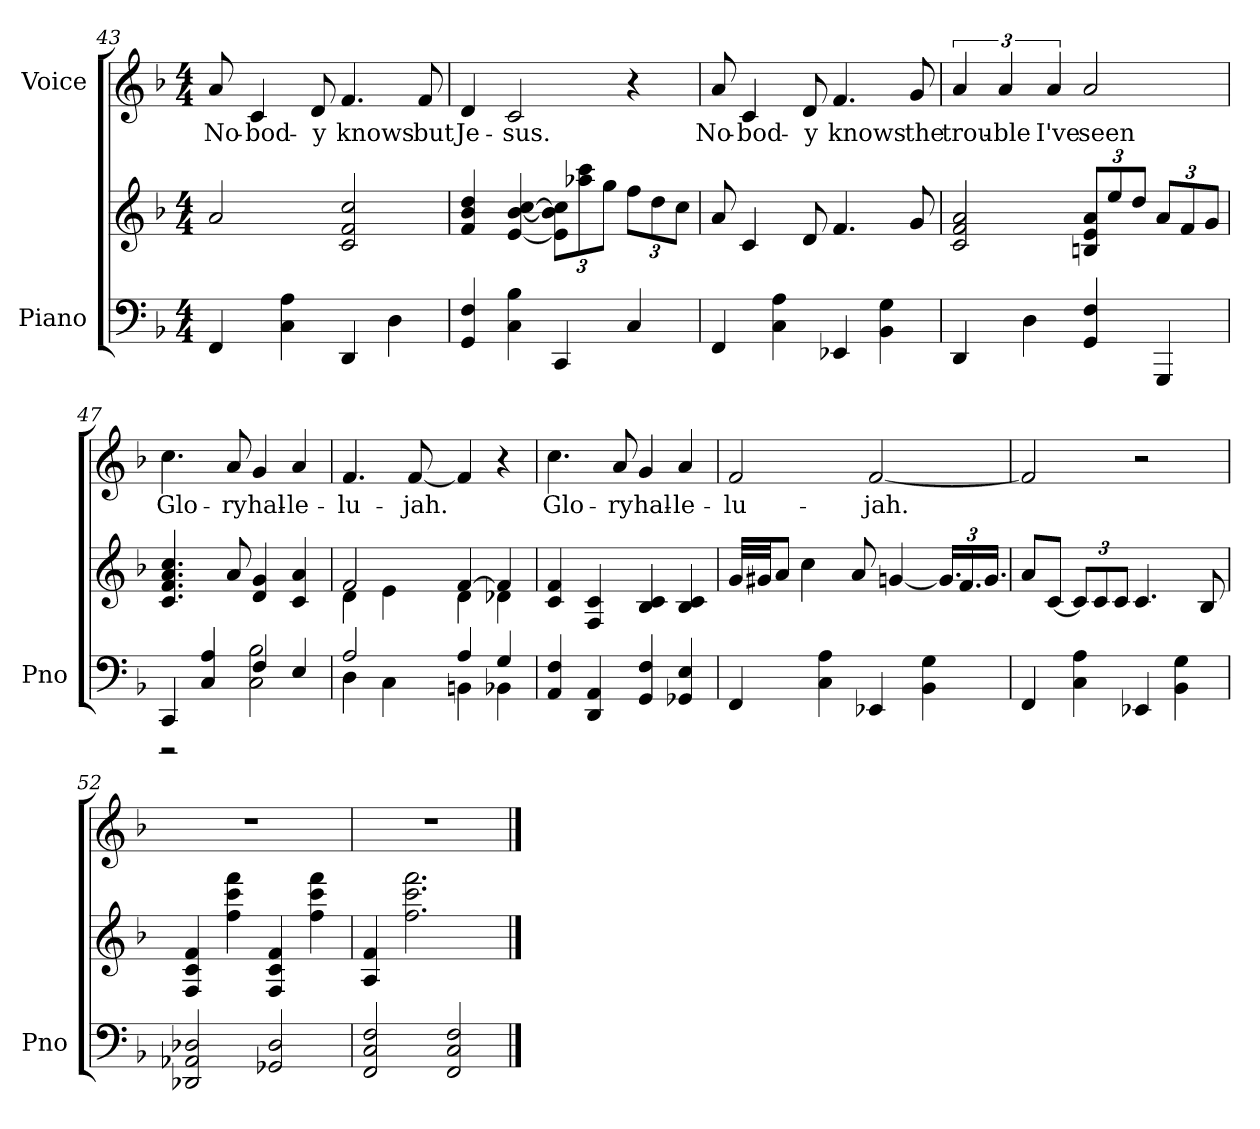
**kern	**kern	**kern	**text
*part2	*part2	*part1	*part1
*staff3	*staff2	*staff1	*staff1
*I"Piano	*	*I"Voice	*
*I'Pno	*	*	*
*clefF4	*clefG2	*clefG2	*
*k[b-]	*k[b-]	*k[b-]	*
*M4/4	*M4/4	*M4/4	*
=43	=43	=43	=43
!	!	!	!LO:LY:b
4FF/	2a/	8a/	No-
!	!	!	!LO:LY:b
.	.	4c/	-bod-
4C\ 4A\	.	.	.
!	!	!	!LO:LY:b
.	.	8d/	-y
!	!	!	!LO:LY:b
4DD/	2c/ 2f/ 2cc/	4.f/	knows
4D\	.	.	.
!	!	!	!LO:LY:b
.	.	8f/	but
=44	=44	=44	=44
!	!	!	!LO:LY:b
4GG/ 4F/	4f/ 4b-/ 4dd/	4d/	Je-
!	!	!	!LO:LY:b
4C\ 4B-\	[4e/ [4b-/ [4cc/	2c/	-sus.
*	*Xbrackettup	*	*
4CC/	12e\] 12b-\] 12cc\]L	.	.
.	12aa-X\ 12ccc\	.	.
.	12gg\J	.	.
4C/	12ff\L	4r	.
.	12dd\	.	.
.	12cc\J	.	.
!!LO:LB:g=z
=45	=45	=45	=45
!	!	!	!LO:LY:b
4FF/	8a/	8a/	No-
!	!	!	!LO:LY:b
.	4c/	4c/	-bod-
4C\ 4A\	.	.	.
!	!	!	!LO:LY:b
.	8d/	8d/	-y
!	!	!	!LO:LY:b
4EE-X/	4.f/	4.f/	knows
4BB-\ 4G\	.	.	.
!	!	!	!LO:LY:b
.	8g/	8g/	the
=46	=46	=46	=46
!	!	!	!LO:LY:b
4DD/	2c/ 2f/ 2a/	6a/	trou-
!	!	!	!LO:LY:b
.	.	6a/	-ble
4D\	.	.	.
!	!	!	!LO:LY:b
.	.	6a/	I've
!	!	!	!LO:LY:b
4GG/ 4F/	12Bn/ 12e/ 12a/L	2a/	seen
.	12ee/	.	.
.	12dd/J	.	.
4GGG/	12a/L	.	.
.	12f/	.	.
.	12g/J	.	.
=47	=47	=47	=47
*^	*	*	*
!	!	!	!	!LO:LY:b
4CC/	2r	4.c/ 4.f/ 4.a/ 4.cc/	4.cc\	Glo-
4C/ 4A/	.	.	.	.
!	!	!	!	!LO:LY:b
.	.	8a/	8a/	-ry
!	!	!	!	!LO:LY:b
4F/	2C\ 2B-\	4d/ 4g/	4g/	hal-
!	!	!	!	!LO:LY:b
4E/	.	4c/ 4a/	4a/	-le-
=48	=48	=48	=48	=48
*	*	*^	*	*
!	!	!	!	!	!LO:LY:b
2A/	4D\	2f/	4d\	4.f/	-lu-
.	4C\	.	4e\	.	.
!	!	!	!	!	!LO:LY:b
.	.	.	.	[8f/	-jah.
4A/	4BBn\	[4f/	4d\	4f/]	.
4G/	4BB-X\	4f/]	4d-X\	4r	.
=49	=49	=49	=49	=49	=49
!	!	!	!	!	!LO:LY:b
*v	*v	*	*	*	*
*	*v	*v	*	*
4AA/ 4F/	4c/ 4f/	4.cc\	Glo-
4DD/ 4AA/	4F/ 4c/	.	.
!	!	!	!LO:LY:b
.	.	8a/	-ry
!	!	!	!LO:LY:b
4GG/ 4F/	4B-/ 4c/	4g/	hal-
!	!	!	!LO:LY:b
4GG-X/ 4E/	4B-/ 4c/	4a/	-le-
!!LO:PB:g=z
=50	=50	=50	=50
!	!	!	!LO:LY:b
4FF/	32g/LLL	2f/	-lu-
.	32g#X/JJ	.	.
.	8a/J	.	.
.	4cc\	.	.
4C\ 4A\	.	.	.
.	8a/	.	.
!	!	!	!LO:LY:b
4EE-X/	.	[2f/	-jah.
.	[4gn/	.	.
4BB-\ 4G\	.	.	.
.	24.g/LL]	.	.
.	24.f/	.	.
.	24.g/JJ	.	.
=51	=51	=51	=51
4FF/	8a/L	2f/]	.
.	[8c/J	.	.
4C\ 4A\	12c/L]	.	.
.	12c/	.	.
.	12c/J	.	.
4EE-X/	4.c/	2r	.
4BB-\ 4G\	.	.	.
.	8B-/	.	.
=52	=52	=52	=52
2DD-X/ 2AA-X/ 2D-X/	4F/ 4c/ 4f/	1r	.
.	4ff\ 4ccc\ 4fff\	.	.
2GG-X/ 2D-/	4F/ 4c/ 4f/	.	.
.	4ff\ 4ccc\ 4fff\	.	.
=53	=53	=53	=53
2FF/ 2C/ 2F/	4A/ 4f/	1r	.
.	2.ff\ 2.ccc\ 2.fff\	.	.
2FF/ 2C/ 2F/	.	.	.
==	==	==	==
*-	*-	*-	*-
